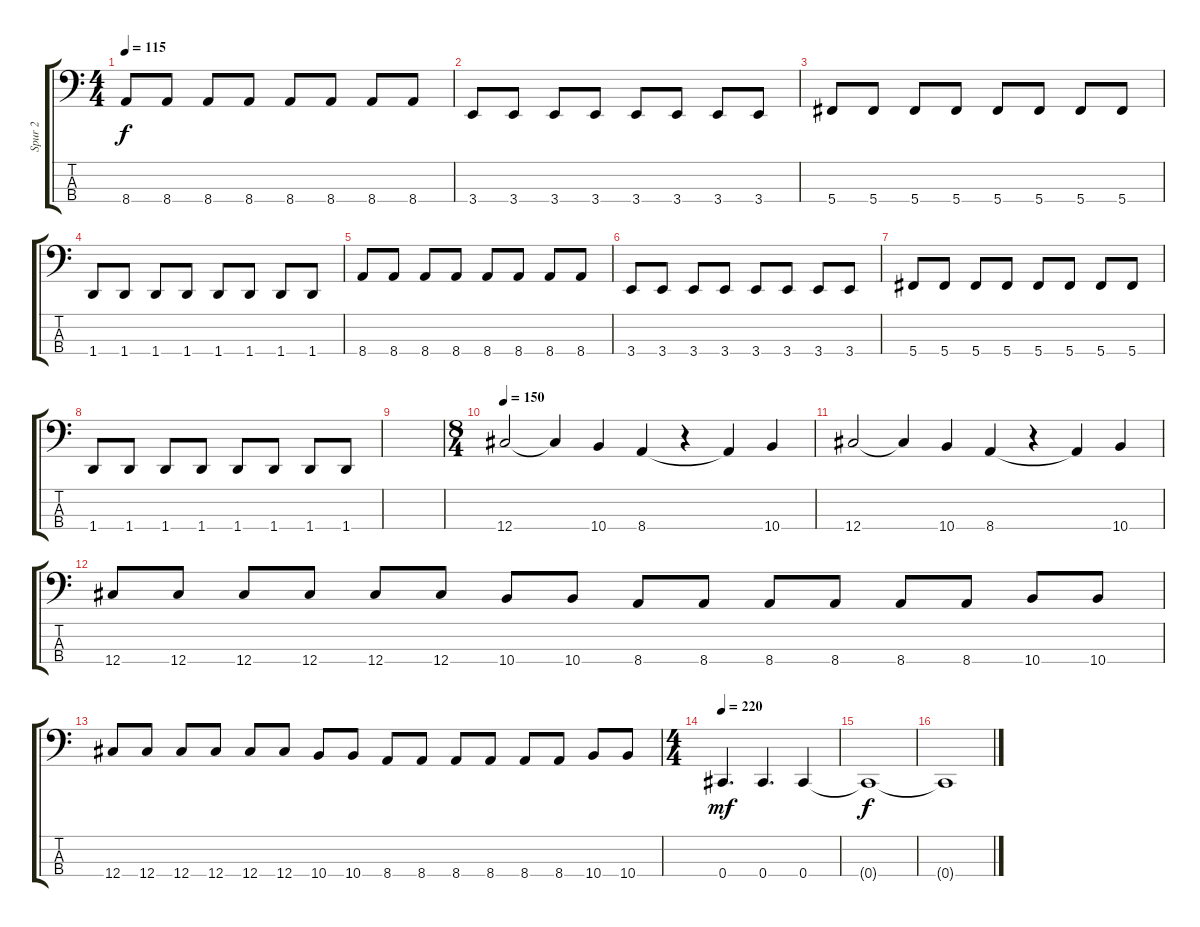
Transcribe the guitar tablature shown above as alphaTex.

\track ("Spur 2" "Spur 2") {instrument electricbassfinger}
\staff {score tabs}
\tuning (Gb2 Db2 Ab1 Db1) {hide}
\ts (4 4)
\tempo 115
\clef f4
\ks c
8.4.8{dy f} 8.4.8 8.4.8 8.4.8 8.4.8 8.4.8 8.4.8 8.4.8 |
3.4.8 3.4.8 3.4.8 3.4.8 3.4.8 3.4.8 3.4.8 3.4.8 |
5.4.8 5.4.8 5.4.8 5.4.8 5.4.8 5.4.8 5.4.8 5.4.8 |
1.4.8 1.4.8 1.4.8 1.4.8 1.4.8 1.4.8 1.4.8 1.4.8 |
8.4.8 8.4.8 8.4.8 8.4.8 8.4.8 8.4.8 8.4.8 8.4.8 |
3.4.8 3.4.8 3.4.8 3.4.8 3.4.8 3.4.8 3.4.8 3.4.8 |
5.4.8 5.4.8 5.4.8 5.4.8 5.4.8 5.4.8 5.4.8 5.4.8 |
1.4.8 1.4.8 1.4.8 1.4.8 1.4.8 1.4.8 1.4.8 1.4.8 |
|
\ts (8 4)
\tempo 150
12.4.2 12.4{t}.4 10.4.4 8.4.4 r.4 8.4{t}.4 10.4.4 |
12.4.2 12.4{t}.4 10.4.4 8.4.4 r.4 8.4{t}.4 10.4.4 |
12.4.8 12.4.8 12.4.8 12.4.8 12.4.8 12.4.8 10.4.8 10.4.8 8.4.8 8.4.8 8.4.8 8.4.8 8.4.8 8.4.8 10.4.8 10.4.8 |
12.4.8 12.4.8 12.4.8 12.4.8 12.4.8 12.4.8 10.4.8 10.4.8 8.4.8 8.4.8 8.4.8 8.4.8 8.4.8 8.4.8 10.4.8 10.4.8 |
\ts (4 4)
\tempo 220
0.4.4{d dy mf} 0.4.4{d} 0.4.4 |
0.4{t}.1{dy f} |
0.4{t}.1
